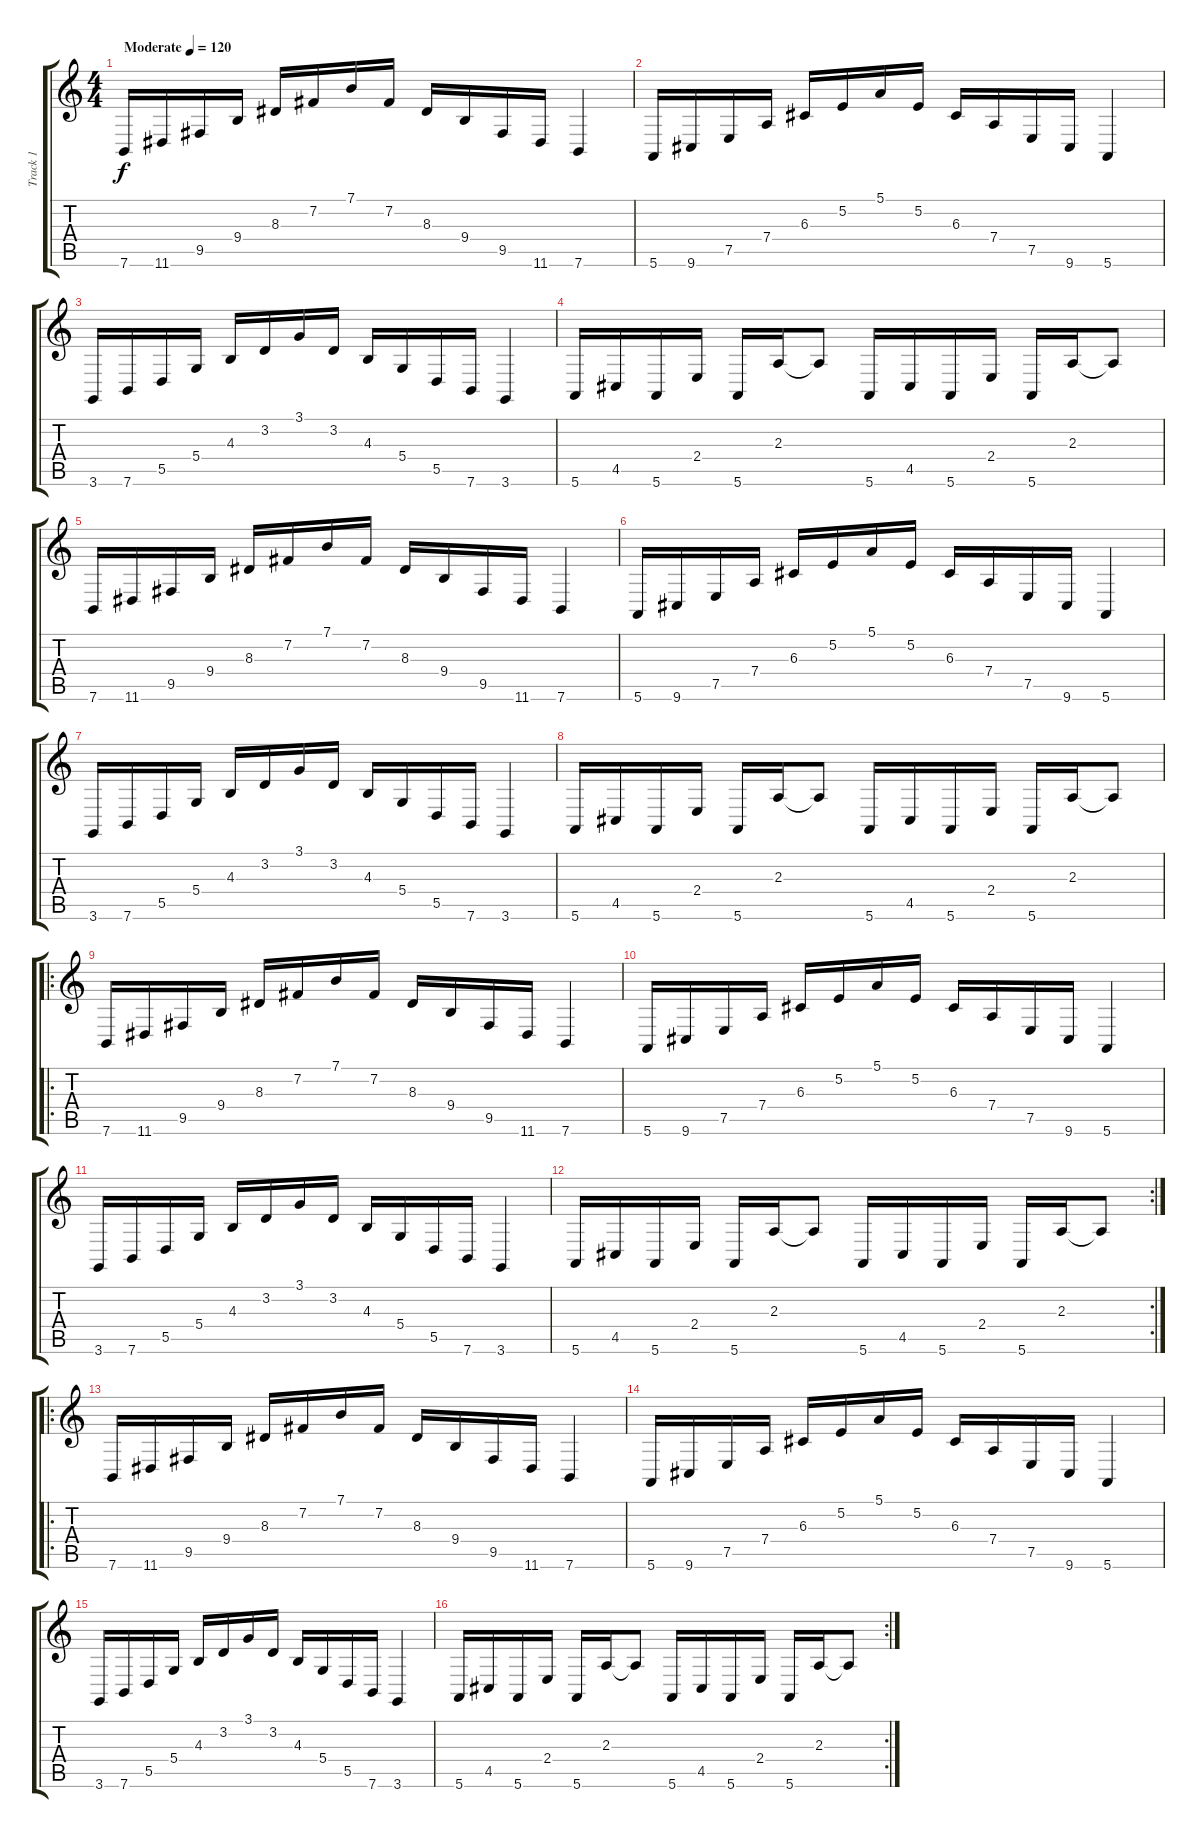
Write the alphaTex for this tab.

\track ("Track 1" "Track 1") {instrument harpsichord}
\staff {score tabs}
\tuning (E4 B3 G3 D3 A2 E2) {hide}
\ts (4 4)
\tempo (120 "Moderate")
\clef g2
\ks c
7.6.16{dy f instrument harpsichord} 11.6.16 9.5.16 9.4.16 8.3.16 7.2.16 7.1.16 7.2.16 8.3.16 9.4.16 9.5.16 11.6.16 7.6.4 |
5.6.16 9.6.16 7.5.16 7.4.16 6.3.16 5.2.16 5.1.16 5.2.16 6.3.16 7.4.16 7.5.16 9.6.16 5.6.4 |
3.6.16 7.6.16 5.5.16 5.4.16 4.3.16 3.2.16 3.1.16 3.2.16 4.3.16 5.4.16 5.5.16 7.6.16 3.6.4 |
5.6.16 4.5.16 5.6.16 2.4.16 5.6.16 2.3.16 2.3{t}.8 5.6.16 4.5.16 5.6.16 2.4.16 5.6.16 2.3.16 2.3{t}.8 |
7.6.16 11.6.16 9.5.16 9.4.16 8.3.16 7.2.16 7.1.16 7.2.16 8.3.16 9.4.16 9.5.16 11.6.16 7.6.4 |
5.6.16 9.6.16 7.5.16 7.4.16 6.3.16 5.2.16 5.1.16 5.2.16 6.3.16 7.4.16 7.5.16 9.6.16 5.6.4 |
3.6.16 7.6.16 5.5.16 5.4.16 4.3.16 3.2.16 3.1.16 3.2.16 4.3.16 5.4.16 5.5.16 7.6.16 3.6.4 |
5.6.16 4.5.16 5.6.16 2.4.16 5.6.16 2.3.16 2.3{t}.8 5.6.16 4.5.16 5.6.16 2.4.16 5.6.16 2.3.16 2.3{t}.8 |
\ro
7.6.16 11.6.16 9.5.16 9.4.16 8.3.16 7.2.16 7.1.16 7.2.16 8.3.16 9.4.16 9.5.16 11.6.16 7.6.4 |
5.6.16 9.6.16 7.5.16 7.4.16 6.3.16 5.2.16 5.1.16 5.2.16 6.3.16 7.4.16 7.5.16 9.6.16 5.6.4 |
3.6.16 7.6.16 5.5.16 5.4.16 4.3.16 3.2.16 3.1.16 3.2.16 4.3.16 5.4.16 5.5.16 7.6.16 3.6.4 |
\rc 2
5.6.16 4.5.16 5.6.16 2.4.16 5.6.16 2.3.16 2.3{t}.8 5.6.16 4.5.16 5.6.16 2.4.16 5.6.16 2.3.16 2.3{t}.8 |
\ro
7.6.16 11.6.16 9.5.16 9.4.16 8.3.16 7.2.16 7.1.16 7.2.16 8.3.16 9.4.16 9.5.16 11.6.16 7.6.4 |
5.6.16 9.6.16 7.5.16 7.4.16 6.3.16 5.2.16 5.1.16 5.2.16 6.3.16 7.4.16 7.5.16 9.6.16 5.6.4 |
3.6.16 7.6.16 5.5.16 5.4.16 4.3.16 3.2.16 3.1.16 3.2.16 4.3.16 5.4.16 5.5.16 7.6.16 3.6.4 |
\rc 2
5.6.16 4.5.16 5.6.16 2.4.16 5.6.16 2.3.16 2.3{t}.8 5.6.16 4.5.16 5.6.16 2.4.16 5.6.16 2.3.16 2.3{t}.8
